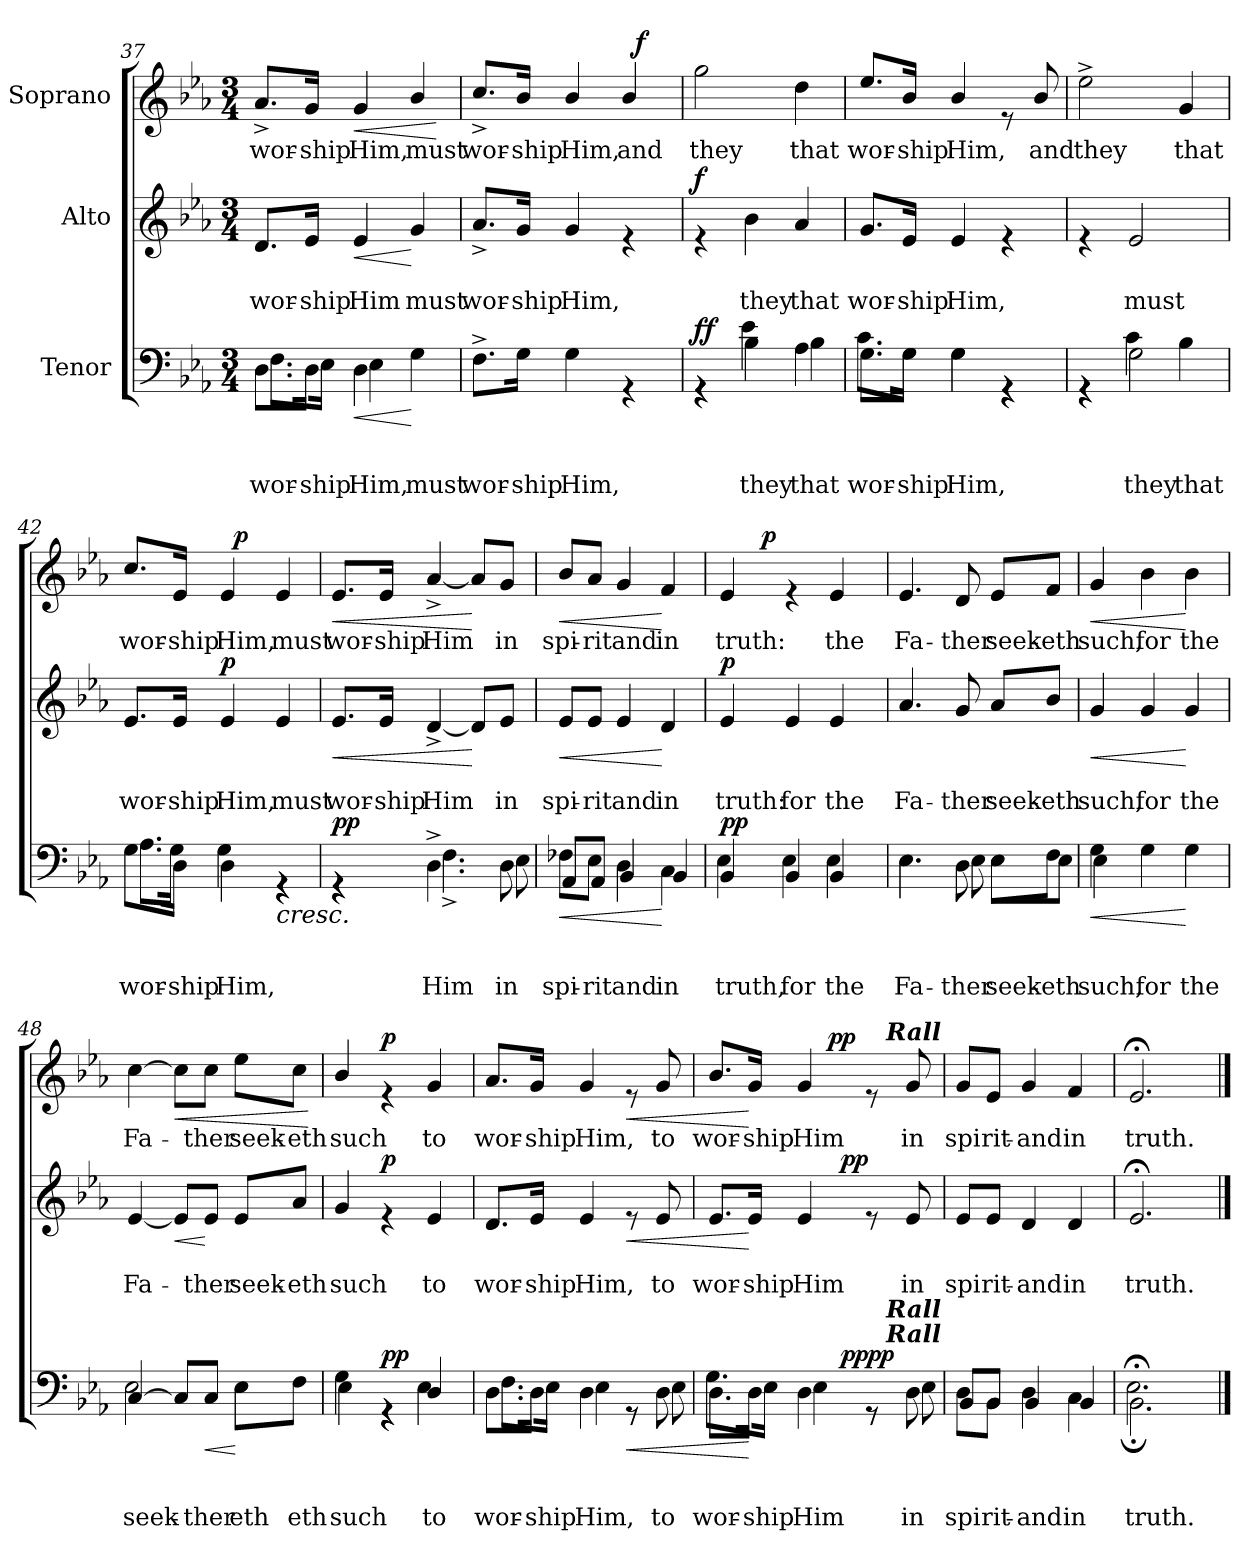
**kern	**text	**text	**text	**dynam	**kern	**text	**text	**dynam	**kern	**text	**dynam
*part3	*part3	*part3	*part3	*part3	*part2	*part2	*part2	*part2	*part1	*part1	*part1
*staff3	*staff3	*staff3	*staff3	*staff3	*staff2	*staff2	*staff2	*staff2	*staff1	*staff1	*staff1
*I"Tenor	*	*	*	*	*I"Alto	*	*	*	*I"Soprano	*	*
!!LO:LB:g=z
*clefF4	*	*	*	*	*clefG2	*	*	*	*clefG2	*	*
*k[b-e-a-]	*	*	*	*	*k[b-e-a-]	*	*	*	*k[b-e-a-]	*	*
*E-:	*	*	*	*	*E-:	*	*	*	*E-:	*	*
*M3/4	*	*	*	*	*M3/4	*	*	*	*M3/4	*	*
=37	=37	=37	=37	=37	=37	=37	=37	=37	=37	=37	=37
!	!	!	!LO:LY:b	!	!	!	!	!	!	!	!
*^	*	*	*	*	*	*	*	*	*	*	*
!	!	!	!	!LO:LY:b	!	!	!	!LO:LY:b	!	!	!LO:LY:b	!
8.D\L	8.F\L	.	.	wor-	.	8.d/L	.	wor-	.	8.a-^</L	wor-	.
!	!	!	!	!LO:LY:b	!	!	!	!	!	!	!	!
!	!	!	!	!LO:LY:b	!	!	!	!LO:LY:b	!	!	!LO:LY:b	!
16D\Jk	16E-\Jk	.	.	-ship	.	16e-/Jk	.	-ship	.	16g/Jk	-ship	.
!	!	!	!	!LO:LY:b	!LO:HP:b	!	!	!	!	!	!	!
!	!	!	!	!LO:LY:b	!	!	!	!LO:LY:b	!LO:HP:b	!	!LO:LY:b	!LO:HP:b
4D\	4E-\	.	.	Him,	<	4e-/	.	Him	<	4g/	Him,	<
!	!	!	!	!LO:LY:b	!	!	!	!LO:LY:b	!	!	!LO:LY:b	!
4G\	4ryy	.	.	must	[	4g/	.	must	[	4b-/	must	.
*v	*v	*	*	*	*	*	*	*	*	*	*	*
.	.	.	.	.	.	.	.	.	.	.	[
=38	=38	=38	=38	=38	=38	=38	=38	=38	=38	=38	=38
!	!	!	!LO:LY:b	!	!	!	!LO:LY:b	!	!	!LO:LY:b	!
*	*	*	*	*	*	*	*	*	*^	*	*
8.F^>\L	.	.	wor-	.	8.a-^</L	.	wor-	.	8.cc^>/L	2ryy	wor-	.
!	!	!	!LO:LY:b	!	!	!	!LO:LY:b	!	!	!	!LO:LY:b	!
16G\Jk	.	.	-ship	.	16g/Jk	.	-ship	.	16b-/Jk	.	-ship	.
!	!	!	!LO:LY:b	!	!	!	!LO:LY:b	!	!	!	!LO:LY:b	!
4G\	.	.	Him,	.	4g/	.	Him,	.	4b-/	.	Him,	.
!	!	!	!	!	!	!	!	!	!	!	!LO:LY:b	!
4rGG	.	.	.	.	4re	.	.	.	4b-/	32ryy	and	.
!	!	!	!	!	!	!	!	!	!	!	!	!LO:DY:a
.	.	.	.	.	.	.	.	.	.	8..ryy	.	f
=39	=39	=39	=39	=39	=39	=39	=39	=39	=39	=39	=39	=39
*^	*	*	*	*	*	*	*	*	*	*	*	*
!	!	!	!	!	!LO:DY:a	!	!	!	!	!	!	!LO:LY:b	!
!	!	!	!	!	!LO:DY:n=1:a	!	!	!	!LO:DY:a	!	!	!	!
*	*	*	*	*	*	*	*	*	*	*v	*v	*	*
4rGG	4rGG	.	.	.	f f	4re	.	.	f	2gg\	they	.
!	!	!	!	!LO:LY:b	!	!	!	!	!	!	!	!
!	!	!	!	!LO:LY:b	!	!	!	!LO:LY:b	!	!	!	!
4B-\	4e-\	.	.	they	.	4b-\	.	they	.	.	.	.
!	!	!	!	!LO:LY:b	!	!	!	!	!	!	!	!
!	!	!	!	!LO:LY:b	!	!	!	!LO:LY:b	!	!	!LO:LY:b	!
4A-\	4B-\	.	.	that	.	4a-/	.	that	.	4dd\	that	.
=40	=40	=40	=40	=40	=40	=40	=40	=40	=40	=40	=40	=40
!	!	!	!	!LO:LY:b	!	!	!	!	!	!	!	!
!	!	!	!	!LO:LY:b	!	!	!	!LO:LY:b	!	!	!LO:LY:b	!
8.G\L	8.c\L	.	.	wor-	.	8.g/L	.	wor-	.	8.ee-/L	wor-	.
!	!	!	!	!LO:LY:b	!	!	!	!	!	!	!	!
!	!	!	!	!LO:LY:b	!	!	!	!LO:LY:b	!	!	!LO:LY:b	!
16G\Jk	16G\Jk	.	.	-ship	.	16e-/Jk	.	-ship	.	16b-/Jk	-ship	.
!	!	!	!	!LO:LY:b	!	!	!	!	!	!	!	!
!	!	!	!	!LO:LY:b	!	!	!	!LO:LY:b	!	!	!LO:LY:b	!
4G\	4G\	.	.	Him,	.	4e-/	.	Him,	.	4b-/	Him,	.
4rGG	4rGG	.	.	.	.	4re	.	.	.	8re	.	.
!	!	!	!	!	!	!	!	!	!	!	!LO:LY:b	!
.	.	.	.	.	.	.	.	.	.	8b-/	and	.
!!LO:LB:g=z
=41	=41	=41	=41	=41	=41	=41	=41	=41	=41	=41	=41	=41
!	!	!	!	!	!	!	!	!	!	!	!LO:LY:b	!
4rGG	4rGG	.	.	.	.	4re	.	.	.	2ee-^>\	they	.
!	!	!	!	!LO:LY:b	!	!	!	!	!	!	!	!
!	!	!	!	!LO:LY:b	!	!	!	!LO:LY:b	!	!	!	!
2G\	4c\	.	.	they	.	2e-/	.	must	.	.	.	.
!	!	!	!	!LO:LY:b	!	!	!	!	!	!	!LO:LY:b	!
.	4B-\	.	.	that	.	.	.	.	.	4g/	that	.
=42	=42	=42	=42	=42	=42	=42	=42	=42	=42	=42	=42	=42
!	!	!	!	!LO:LY:b	!	!	!	!	!	!	!	!
!	!	!	!	!LO:LY:b	!	!	!	!LO:LY:b	!	!	!LO:LY:b	!
*	*	*	*	*	*	*	*	*	*	*^	*	*
8.G\L	8.A-\L	.	.	wor-	.	8.e-/L	.	wor-	.	8.cc/L	4ryy	wor-	.
!	!	!	!	!LO:LY:b	!	!	!	!	!	!	!	!	!
!	!	!	!	!LO:LY:b	!	!	!	!LO:LY:b	!	!	!	!LO:LY:b	!
16D\Jk	16G\Jk	.	.	-ship	.	16e-/Jk	.	-ship	.	16e-/Jk	.	-ship	.
!	!	!	!	!LO:LY:b	!	!	!	!	!	!	!	!	!
!	!	!	!	!LO:LY:b	!	!	!	!LO:LY:b	!LO:DY:a	!	!	!LO:LY:b	!
4D\	4G\	.	.	Him,	.	4e-/	.	Him,	p	4e-/	32ryy	Him,	.
!	!	!	!	!	!	!	!	!	!	!	!	!	!LO:DY:a
.	.	.	.	.	.	.	.	.	.	.	4...ryy	.	p
!	!	!	!	!	!LO:HP:b	!	!	!LO:LY:b	!	!	!	!LO:LY:b	!
4rGG	4rGG	.	.	.	<	4e-/	.	must	.	4e-/	.	must	.
=43	=43	=43	=43	=43	=43	=43	=43	=43	=43	=43	=43	=43	=43
!	!	!	!	!	!LO:DY:a	!	!	!LO:LY:b	!LO:HP:b	!	!	!LO:LY:b	!LO:HP:b
!	!	!	!	!	!LO:DY:n=1:a	!	!	!	!	!	!	!	!
*	*	*	*	*	*	*	*	*	*	*v	*v	*	*
4rGG	4rGG	.	.	.	p p	8.e-/L	.	wor-	<	8.e-/L	wor-	<
!	!	!	!	!	!	!	!	!LO:LY:b	!	!	!LO:LY:b	!
.	.	.	.	.	.	16e-/Jk	.	-ship	.	16e-/Jk	-ship	.
!	!	!	!	!LO:LY:b	!	!	!	!	!	!	!	!
!	!	!	!	!LO:LY:b	!	!	!	!LO:LY:b	!	!	!LO:LY:b	!
4.D^<\	4.F^<\	.	.	Him	[	[<4d^</	.	Him	.	[<4a-^</	Him	.
.	.	.	.	.	.	8d/L]	.	.	[	8a-/L]	.	[
!	!	!	!	!LO:LY:b	!	!	!	!	!	!	!	!
!	!	!	!	!LO:LY:b	!	!	!	!LO:LY:b	!	!	!LO:LY:b	!
8D\	8E-\	.	.	in	.	8e-/J	.	in	.	8g/J	in	.
=44	=44	=44	=44	=44	=44	=44	=44	=44	=44	=44	=44	=44
!	!	!	!	!LO:LY:b	!LO:HP:b	!	!	!	!	!	!	!
!	!	!	!	!LO:LY:b	!	!	!	!LO:LY:b	!LO:HP:b	!	!LO:LY:b	!LO:HP:b
8F-X\L	8AA-/L	.	.	spi-	<	8e-/L	.	spi-	<	8b-/L	spi-	<
!	!	!	!	!LO:LY:b	!	!	!	!	!	!	!	!
!	!	!	!	!LO:LY:b	!	!	!	!LO:LY:b	!	!	!LO:LY:b	!
8E-\J	8AA-/J	.	.	-rit	.	8e-/J	.	-rit	.	8a-/J	-rit	.
!	!	!	!	!LO:LY:b	!	!	!	!	!	!	!	!
!	!	!	!	!LO:LY:b	!	!	!	!LO:LY:b	!	!	!LO:LY:b	!
4D\	4BB-/	.	.	and	.	4e-/	.	and	.	4g/	and	.
!	!	!	!	!LO:LY:b	!	!	!	!	!	!	!	!
!	!	!	!	!LO:LY:b	!	!	!	!LO:LY:b	!	!	!LO:LY:b	!
4C\	4BB-/	.	.	in	[	4d/	.	in	[	4f/	in	[
=45	=45	=45	=45	=45	=45	=45	=45	=45	=45	=45	=45	=45
!	!	!	!	!	!	!	!	!	!	!LO:TX:a:Bi:t=Semper Calando	!	!
!	!	!	!	!LO:LY:b	!	!	!	!	!	!	!	!
!	!	!	!	!LO:LY:b	!LO:DY:a	!	!	!LO:LY:b	!	!	!LO:LY:b	!
!	!	!	!	!	!LO:DY:n=1:a	!	!	!	!LO:DY:a	!	!	!
*	*	*	*	*	*	*	*	*	*	*^	*	*
4BB-/	4E-\	.	.	truth,	p p	4e-/	.	truth:	p	4e-/	8ryy	truth:	.
.	.	.	.	.	.	.	.	.	.	.	32ryy	.	.
!	!	!	!	!	!	!	!	!	!	!	!	!	!LO:DY:a
.	.	.	.	.	.	.	.	.	.	.	2ryy	.	p
!	!	!	!	!LO:LY:b	!	!	!	!	!	!	!	!	!
!	!	!	!	!LO:LY:b	!	!	!	!LO:LY:b	!	!	!	!	!
4BB-/	4E-\	.	.	for	.	4e-/	.	for	.	4re	.	.	.
!	!	!	!	!LO:LY:b	!	!	!	!	!	!	!	!	!
!	!	!	!	!LO:LY:b	!	!	!	!LO:LY:b	!	!	!	!LO:LY:b	!
4BB-/	4E-\	.	.	the	.	4e-/	.	the	.	4e-/	.	the	.
.	.	.	.	.	.	.	.	.	.	.	16.ryy	.	.
!!LO:PB:g=z
=46	=46	=46	=46	=46	=46	=46	=46	=46	=46	=46	=46	=46	=46
!	!	!	!	!LO:LY:b	!	!	!	!	!	!	!	!	!
!	!	!	!	!LO:LY:b	!	!	!	!LO:LY:b	!	!	!	!LO:LY:b	!
*	*	*	*	*	*	*	*	*	*	*v	*v	*	*
4.E-\	4.E-\	.	.	Fa-	.	4.a-/	.	Fa-	.	4.e-/	Fa-	.
!	!	!	!	!LO:LY:b	!	!	!	!	!	!	!	!
!	!	!	!	!LO:LY:b	!	!	!	!LO:LY:b	!	!	!LO:LY:b	!
8D\	8E-\	.	.	-ther	.	8g/	.	-ther	.	8d/	-ther	.
!	!	!	!	!LO:LY:b	!	!	!	!	!	!	!	!
!	!	!	!	!LO:LY:b	!	!	!	!LO:LY:b	!	!	!LO:LY:b	!
8E-\L	8E-\L	.	.	seek-	.	8a-/L	.	seek-	.	8e-/L	seek-	.
!	!	!	!	!LO:LY:b	!	!	!	!	!	!	!	!
!	!	!	!	!LO:LY:b	!	!	!	!LO:LY:b	!	!	!LO:LY:b	!
8F\J	8E-\J	.	.	-eth	.	8b-/J	.	-eth	.	8f/J	-eth	.
=47	=47	=47	=47	=47	=47	=47	=47	=47	=47	=47	=47	=47
!	!	!	!	!LO:LY:b	!LO:HP:b	!	!	!	!	!	!	!
!	!	!	!	!LO:LY:b	!	!	!	!LO:LY:b	!LO:HP:b	!	!LO:LY:b	!LO:HP:b
4G\	4E-\	.	.	such,	<	4g/	.	such,	<	4g/	such,	<
!	!	!	!	!LO:LY:b	!	!	!	!LO:LY:b	!	!	!LO:LY:b	!
4G\	2ryy	.	.	for	.	4g/	.	for	.	4b-\	for	.
!	!	!	!	!LO:LY:b	!	!	!	!LO:LY:b	!	!	!LO:LY:b	!
4G\	.	.	.	the	[	4g/	.	the	[	4b-\	the	[
=48	=48	=48	=48	=48	=48	=48	=48	=48	=48	=48	=48	=48
!	!	!	!	!LO:LY:b	!	!	!	!	!	!	!	!
!	!	!	!	!LO:LY:b	!	!	!	!LO:LY:b	!	!	!LO:LY:b	!
[<4C/	2E-\	.	.	seek-	.	[<4e-/	.	Fa-	.	[>4cc\	Fa-	.
!	!	!	!	!	!	!	!	!	!LO:HP:b	!	!	!LO:HP:b
8C/L]	.	.	.	.	.	8e-/L]	.	.	<	8cc\L]	.	<
!	!	!	!	!LO:LY:b	!LO:HP:b	!	!	!LO:LY:b	!	!	!LO:LY:b	!
8C/J	.	.	.	-ther	<	8e-/J	.	-ther	[	8cc\J	-ther	.
!	!	!	!	!LO:LY:b	!	!	!	!	!	!	!	!
!	!	!	!	!LO:LY:b	!	!	!	!LO:LY:b	!	!	!LO:LY:b	!
8E-\L	4E-\	.	.	-eth	[	8e-/L	.	seek-	.	8ee-\L	seek-	.
!	!	!	!	!LO:LY:b	!	!	!	!LO:LY:b	!	!	!LO:LY:b	!
8F\J	.	.	.	-eth	.	8a-/J	.	-eth	.	8cc\J	-eth	.
*v	*v	*	*	*	*	*	*	*	*	*	*	*
.	.	.	.	.	.	.	.	.	.	.	[
=49	=49	=49	=49	=49	=49	=49	=49	=49	=49	=49	=49
!	!	!	!LO:LY:b	!	!	!	!	!	!	!	!
*^	*	*	*	*	*	*	*	*	*	*	*
!	!	!	!	!LO:LY:b	!	!	!	!LO:LY:b	!	!	!LO:LY:b	!
4G\	4E-\	.	.	such	.	4g/	.	such	.	4b-/	such	.
!	!	!	!	!	!LO:DY:a	!	!	!	!	!	!	!
!	!	!	!	!	!LO:DY:n=1:a	!	!	!	!LO:DY:a	!	!	!LO:DY:a
4rGG	4rGG	.	.	.	p p	4re	.	.	p	4re	.	p
!	!	!	!	!LO:LY:b	!	!	!	!	!	!	!	!
!	!	!	!	!LO:LY:b	!	!	!	!LO:LY:b	!	!	!LO:LY:b	!
4D/	4E-\	.	.	to	.	4e-/	.	to	.	4g/	to	.
!!LO:LB:g=z
=50	=50	=50	=50	=50	=50	=50	=50	=50	=50	=50	=50	=50
!	!	!	!	!LO:LY:b	!	!	!	!	!	!	!	!
!	!	!	!	!LO:LY:b	!	!	!	!LO:LY:b	!	!	!LO:LY:b	!
8.D\L	8.F\L	.	.	wor-	.	8.d/L	.	wor-	.	8.a-/L	wor-	.
!	!	!	!	!LO:LY:b	!	!	!	!	!	!	!	!
!	!	!	!	!LO:LY:b	!	!	!	!LO:LY:b	!	!	!LO:LY:b	!
16D\Jk	16E-\Jk	.	.	-ship	.	16e-/Jk	.	-ship	.	16g/Jk	-ship	.
!	!	!	!	!LO:LY:b	!	!	!	!	!	!	!	!
!	!	!	!	!LO:LY:b	!	!	!	!LO:LY:b	!	!	!LO:LY:b	!
4D\	4E-\	.	.	Him,	.	4e-/	.	Him,	.	4g/	Him,	.
!	!	!	!	!	!LO:HP:b	!	!	!	!LO:HP:b	!	!	!LO:HP:b
8rGG	8rGG	.	.	.	<	8re	.	.	<	8re	.	<
!	!	!	!	!LO:LY:b	!	!	!	!	!	!	!	!
!	!	!	!	!LO:LY:b	!	!	!	!LO:LY:b	!	!	!LO:LY:b	!
8D\	8E-\	.	.	to	.	8e-/	.	to	.	8g/	to	.
=51	=51	=51	=51	=51	=51	=51	=51	=51	=51	=51	=51	=51
!	!	!	!	!LO:LY:b	!	!	!	!	!	!	!	!
!	!	!	!	!LO:LY:b	!	!	!	!LO:LY:b	!	!	!LO:LY:b	!
*^	*	*	*	*	*	*^	*	*	*	*^	*	*
*	*	*^	*	*	*	*	*	*	*	*	*	*	*^	*	*
8.D\L	8.G\L	4ryy	2ryy	.	.	wor-	.	8.e-/L	4ryy	.	wor-	.	8.b-/L	4.ryy	2ryy	wor-	.
!	!	!	!	!	!	!LO:LY:b	!	!	!	!	!	!	!	!	!	!	!
!	!	!	!	!	!	!LO:LY:b	!	!	!	!	!LO:LY:b	!	!	!	!	!LO:LY:b	!
16D\Jk	16E-\Jk	.	.	.	.	-ship	[	16e-/Jk	.	.	-ship	[	16g/Jk	.	.	-ship	[
!	!	!	!	!	!	!LO:LY:b	!	!	!	!	!	!	!	!	!	!	!
!	!	!	!	!	!	!LO:LY:b	!	!	!	!	!LO:LY:b	!	!	!	!	!LO:LY:b	!
4D\	4E-\	8ryy	.	.	.	Him	.	4e-/	8ryy	.	Him	.	4g/	.	.	Him	.
!	!	!	!	!	!	!	!	!	!	!	!	!	!	!	!	!	!LO:DY:a
.	.	32ryy	.	.	.	.	.	.	32ryy	.	.	.	.	4.ryy	.	.	pp
!	!	!	!	!	!	!	!LO:DY:a	!	!	!	!	!	!	!	!	!	!
!	!	!	!	!	!	!	!LO:DY:n=1:a	!	!	!	!	!LO:DY:a	!	!	!	!	!
.	.	4ryy	.	.	.	.	pp pp	.	4ryy	.	.	pp	.	.	.	.	.
8rGG	8rGG	.	16ryy	.	.	.	.	8re	.	.	.	.	8re	.	16ryy	.	.
!	!	!	!	!	!	!	!	!	!	!	!	!	!	!	!LO:TX:a:Bi:t=Rall	!	!
!	!	!	!LO:TX:a:Bi:t=Rall	!	!	!	!	!	!	!	!	!	!	!	!	!	!
!	!	!	!LO:TX:a:Bi:t=Rall	!	!	!	!	!	!	!	!	!	!	!	!	!	!
.	.	.	8.ryy	.	.	.	.	.	.	.	.	.	.	.	8.ryy	.	.
!	!	!	!	!	!	!LO:LY:b	!	!	!	!	!	!	!	!	!	!	!
!	!	!	!	!	!	!LO:LY:b	!	!	!	!	!LO:LY:b	!	!	!	!	!LO:LY:b	!
8D\	8E-\	.	.	.	.	in	.	8e-/	.	.	in	.	8g/	.	.	in	.
.	.	16.ryy	.	.	.	.	.	.	16.ryy	.	.	.	.	.	.	.	.
=52	=52	=52	=52	=52	=52	=52	=52	=52	=52	=52	=52	=52	=52	=52	=52	=52	=52
!	!	!	!	!	!	!	!	!LO:TX:a:Bi:t=Rall	!	!	!	!	!	!	!	!	!
!	!	!	!	!	!	!LO:LY:b	!	!	!	!	!	!	!	!	!	!	!
!	!	!	!	!	!	!LO:LY:b	!	!	!	!	!LO:LY:b	!	!	!	!	!LO:LY:b	!
*	*v	*v	*v	*	*	*	*	*	*	*	*	*	*v	*v	*v	*	*
*	*	*	*	*	*	*v	*v	*	*	*	*	*	*
8D\L	8BB-/L	.	.	spi	.	8e-/L	.	spi	.	8g/L	spi	.
!	!	!	!	!LO:LY:b	!	!	!	!	!	!	!	!
!	!	!	!	!LO:LY:b	!	!	!	!LO:LY:b	!	!	!LO:LY:b	!
8BB-\J	8BB-/J	.	.	rit-	.	8e-/J	.	rit-	.	8e-/J	rit-	.
!	!	!	!	!LO:LY:b	!	!	!	!	!	!	!	!
!	!	!	!	!LO:LY:b	!	!	!	!LO:LY:b	!	!	!LO:LY:b	!
4D\	4BB-/	.	.	-and	.	4d/	.	-and	.	4g/	-and	.
!	!	!	!	!LO:LY:b	!	!	!	!	!	!	!	!
!	!	!	!	!LO:LY:b	!	!	!	!LO:LY:b	!	!	!LO:LY:b	!
4C\	4BB-/	.	.	in	.	4d/	.	in	.	4f/	in	.
=53	=53	=53	=53	=53	=53	=53	=53	=53	=53	=53	=53	=53
!	!	!	!	!LO:LY:b	!	!	!	!	!	!	!	!
!	!	!	!	!LO:LY:b	!	!	!	!LO:LY:b	!	!	!LO:LY:b	!
2.BB-;\	2.E-;\	.	.	truth.	.	2.e-;/	.	truth.	.	2.e-;/	truth.	.
*v	*v	*	*	*	*	*	*	*	*	*	*	*
==	==	==	==	==	==	==	==	==	==	==	==
*-	*-	*-	*-	*-	*-	*-	*-	*-	*-	*-	*-
